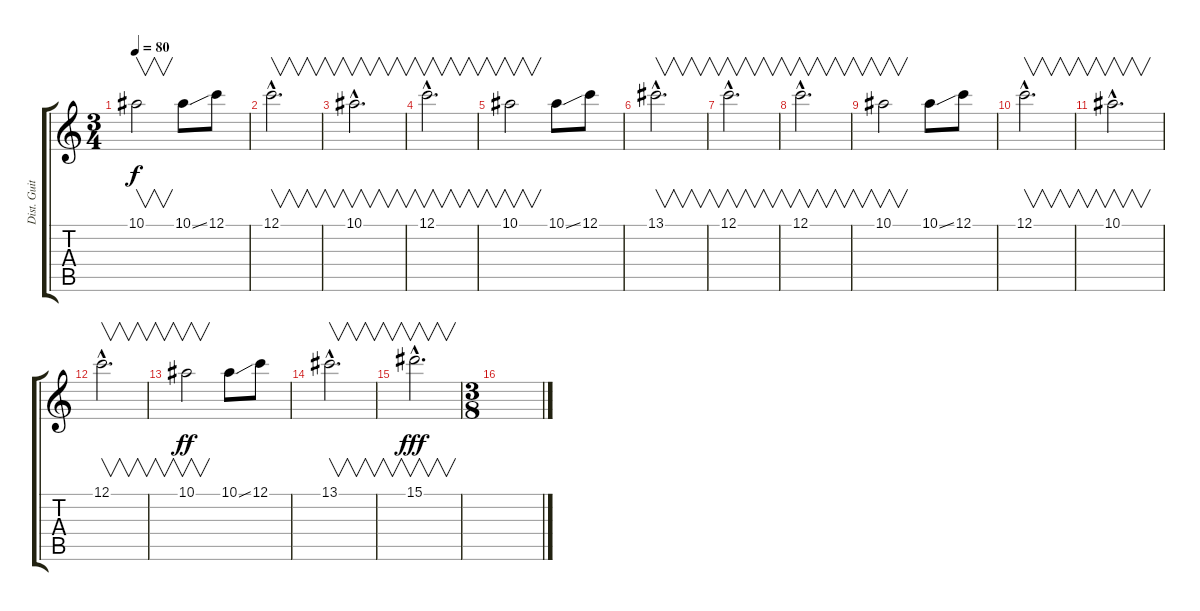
\track ("Dist. Guitar Lead" "Dist. Guit") {instrument distortionguitar}
\staff {score tabs}
\tuning (C4 G3 Eb3 Bb2 F2 C2) {hide}
\ts (3 4)
\tempo 80
\clef g2
\ks c
10.1.2{v dy f} 10.1{ss}.8 12.1.8 |
12.1{hac}.2{v d} |
10.1{hac}.2{v d} |
12.1{hac}.2{v d} |
10.1.2{v} 10.1{ss}.8 12.1.8 |
13.1{hac}.2{v d} |
12.1{hac}.2{v d} |
12.1{hac}.2{v d} |
10.1.2{v} 10.1{ss}.8 12.1.8 |
12.1{hac}.2{v d} |
10.1{hac}.2{v d} |
12.1{hac}.2{v d} |
10.1.2{v dy ff} 10.1{ss}.8 12.1.8 |
13.1{hac}.2{v d} |
15.1{hac}.2{v d dy fff} |
\ts (3 8)
